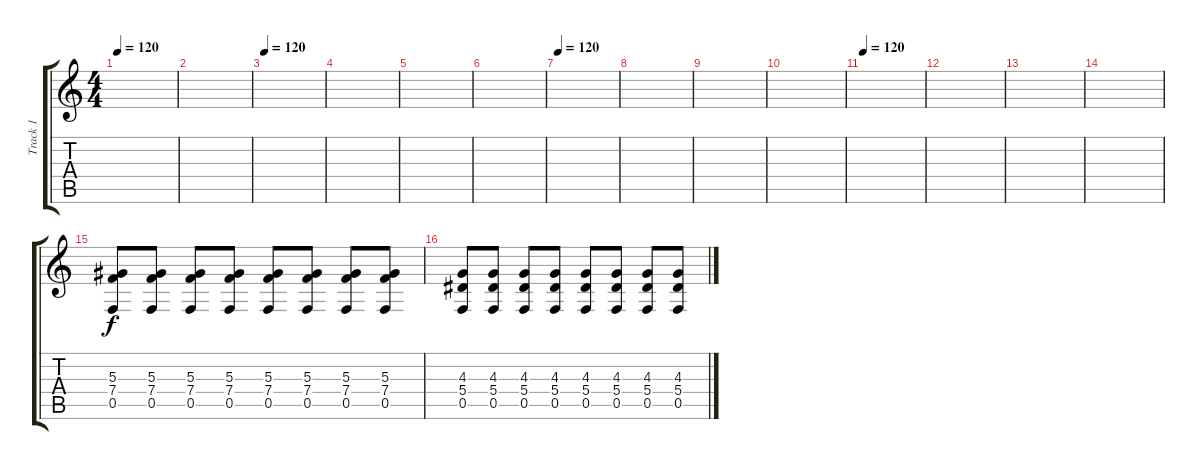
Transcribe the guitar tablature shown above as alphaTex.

\track ("Track 1" "Track 1") {instrument distortionguitar}
\staff {score tabs}
\tuning (C4 G3 Eb3 Bb2 F2 C2) {hide}
\ts (4 4)
\tempo 120
\clef g2
\ks c
|
|
\tempo 120
|
|
|
|
\tempo 120
|
|
|
|
\tempo 120
|
|
|
|
(5.3 7.4 0.5).8 (5.3 7.4 0.5).8 (5.3 7.4 0.5).8 (5.3 7.4 0.5).8 (5.3 7.4 0.5).8 (5.3 7.4 0.5).8 (5.3 7.4 0.5).8 (5.3 7.4 0.5).8 |
(4.3 5.4 0.5).8 (4.3 5.4 0.5).8 (4.3 5.4 0.5).8 (4.3 5.4 0.5).8 (4.3 5.4 0.5).8 (4.3 5.4 0.5).8 (4.3 5.4 0.5).8 (4.3 5.4 0.5).8
